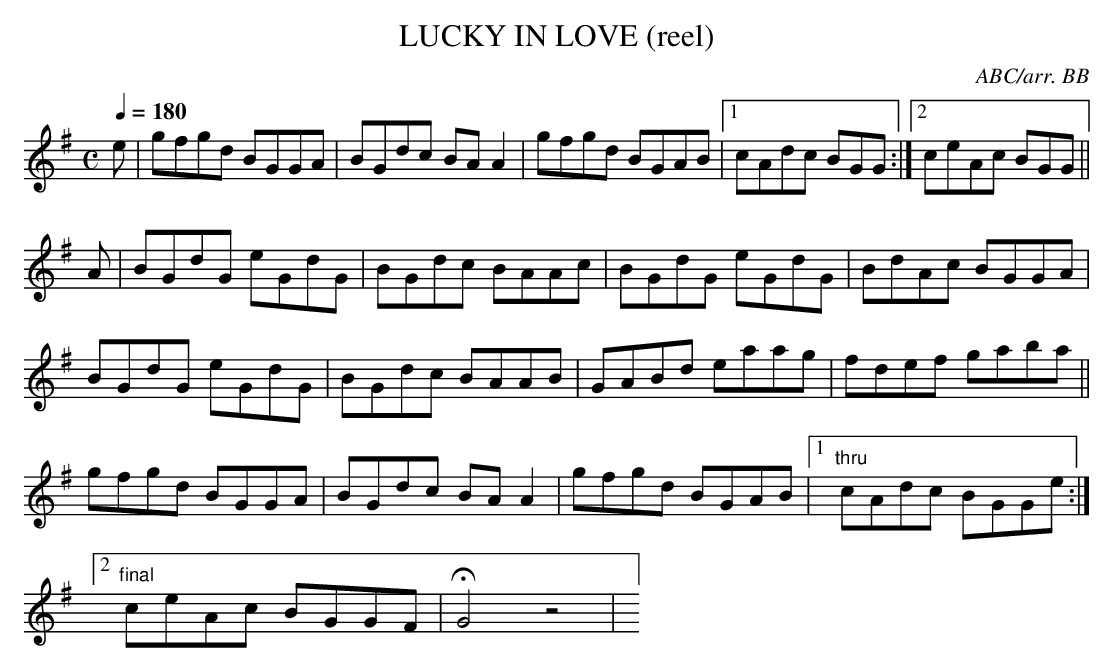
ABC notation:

X:1
T:LUCKY IN LOVE (reel)
C:ABC/arr. BB
M:C
Q:1/4=180
L:1/8
K:G
e|gfgd BGGA|BGdc BAA2|gfgd BGAB|1 cAdc BGG :|2 ceAc BGG||
A|BGdG eGdG|BGdc BAAc|BGdG eGdG|BdAc BGGA|
BGdG eGdG|BGdc BAAB|GABd eaag|fdef gaba||
gfgd BGGA|BGdc BAA2|gfgd BGAB|1 "thru"cAdc BGGe :|
[2 "final"ceAc BGGF|HG4z4|]
